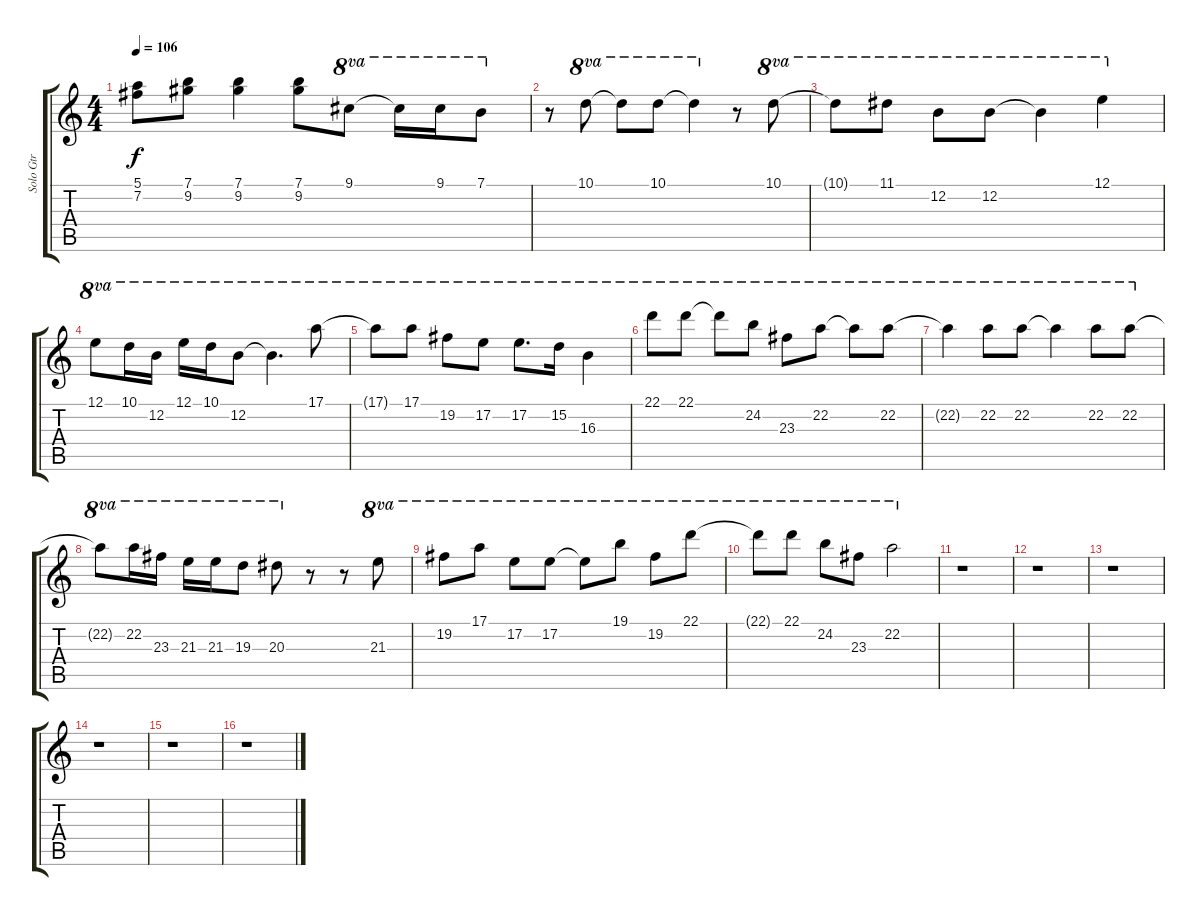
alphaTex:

\track ("Solo Gtr" "Solo Gtr") {instrument distortionguitar}
\staff {score tabs}
\tuning (E4 B3 G3 D3 A2 E2) {hide}
\ts (4 4)
\tempo 106
\clef g2
\ks c
(5.1 7.2).8{dy f} (7.1 9.2).8 (7.1 9.2).4 (7.1 9.2).8 9.1.8{ot 8va} 9.1{t}.16{ot 8va} 9.1.16{ot 8va} 7.1.8{ot 8va} |
r.8 10.1.8{ot 8va} 10.1{t}.8{ot 8va} 10.1.8{ot 8va} 10.1{t}.4{ot 8va} r.8 10.1.8{ot 8va} |
10.1{t}.8{ot 8va} 11.1.8{ot 8va} 12.2.8{ot 8va} 12.2.8{ot 8va} 12.2{t}.4{ot 8va} 12.1.4{ot 8va} |
12.1.8{ot 8va} 10.1.16{ot 8va} 12.2.16{ot 8va} 12.1.16{ot 8va} 10.1.16{ot 8va} 12.2.8{ot 8va} 12.2{t}.4{d ot 8va} 17.1.8{ot 8va} |
17.1{t}.8{ot 8va} 17.1.8{ot 8va} 19.2.8{ot 8va} 17.2.8{ot 8va} 17.2.8{d ot 8va} 15.2.16{ot 8va} 16.3.4{ot 8va} |
22.1.8{ot 8va} 22.1.8{ot 8va} 22.1{t}.8{ot 8va} 24.2.8{ot 8va} 23.3.8{ot 8va} 22.2.8{ot 8va} 22.2{t}.8{ot 8va} 22.2.8{ot 8va} |
22.2{t}.4{ot 8va} 22.2.8{ot 8va} 22.2.8{ot 8va} 22.2{t}.4{ot 8va} 22.2.8{ot 8va} 22.2.8{ot 8va} |
22.2{t}.8{ot 8va} 22.2.16{ot 8va} 23.3.16{ot 8va} 21.3.16{ot 8va} 21.3.16{ot 8va} 19.3.8{ot 8va} 20.3.8{ot 8va} r.8 r.8 21.3.8{ot 8va} |
19.2.8{ot 8va} 17.1.8{ot 8va} 17.2.8{ot 8va} 17.2.8{ot 8va} 17.2{t}.8{ot 8va} 19.1.8{ot 8va} 19.2.8{ot 8va} 22.1.8{ot 8va} |
22.1{t}.8{ot 8va} 22.1.8{ot 8va} 24.2.8{ot 8va} 23.3.8{ot 8va} 22.2.2{ot 8va} |
r.1 |
r.1 |
r.1 |
r.1 |
r.1 |
r.1
